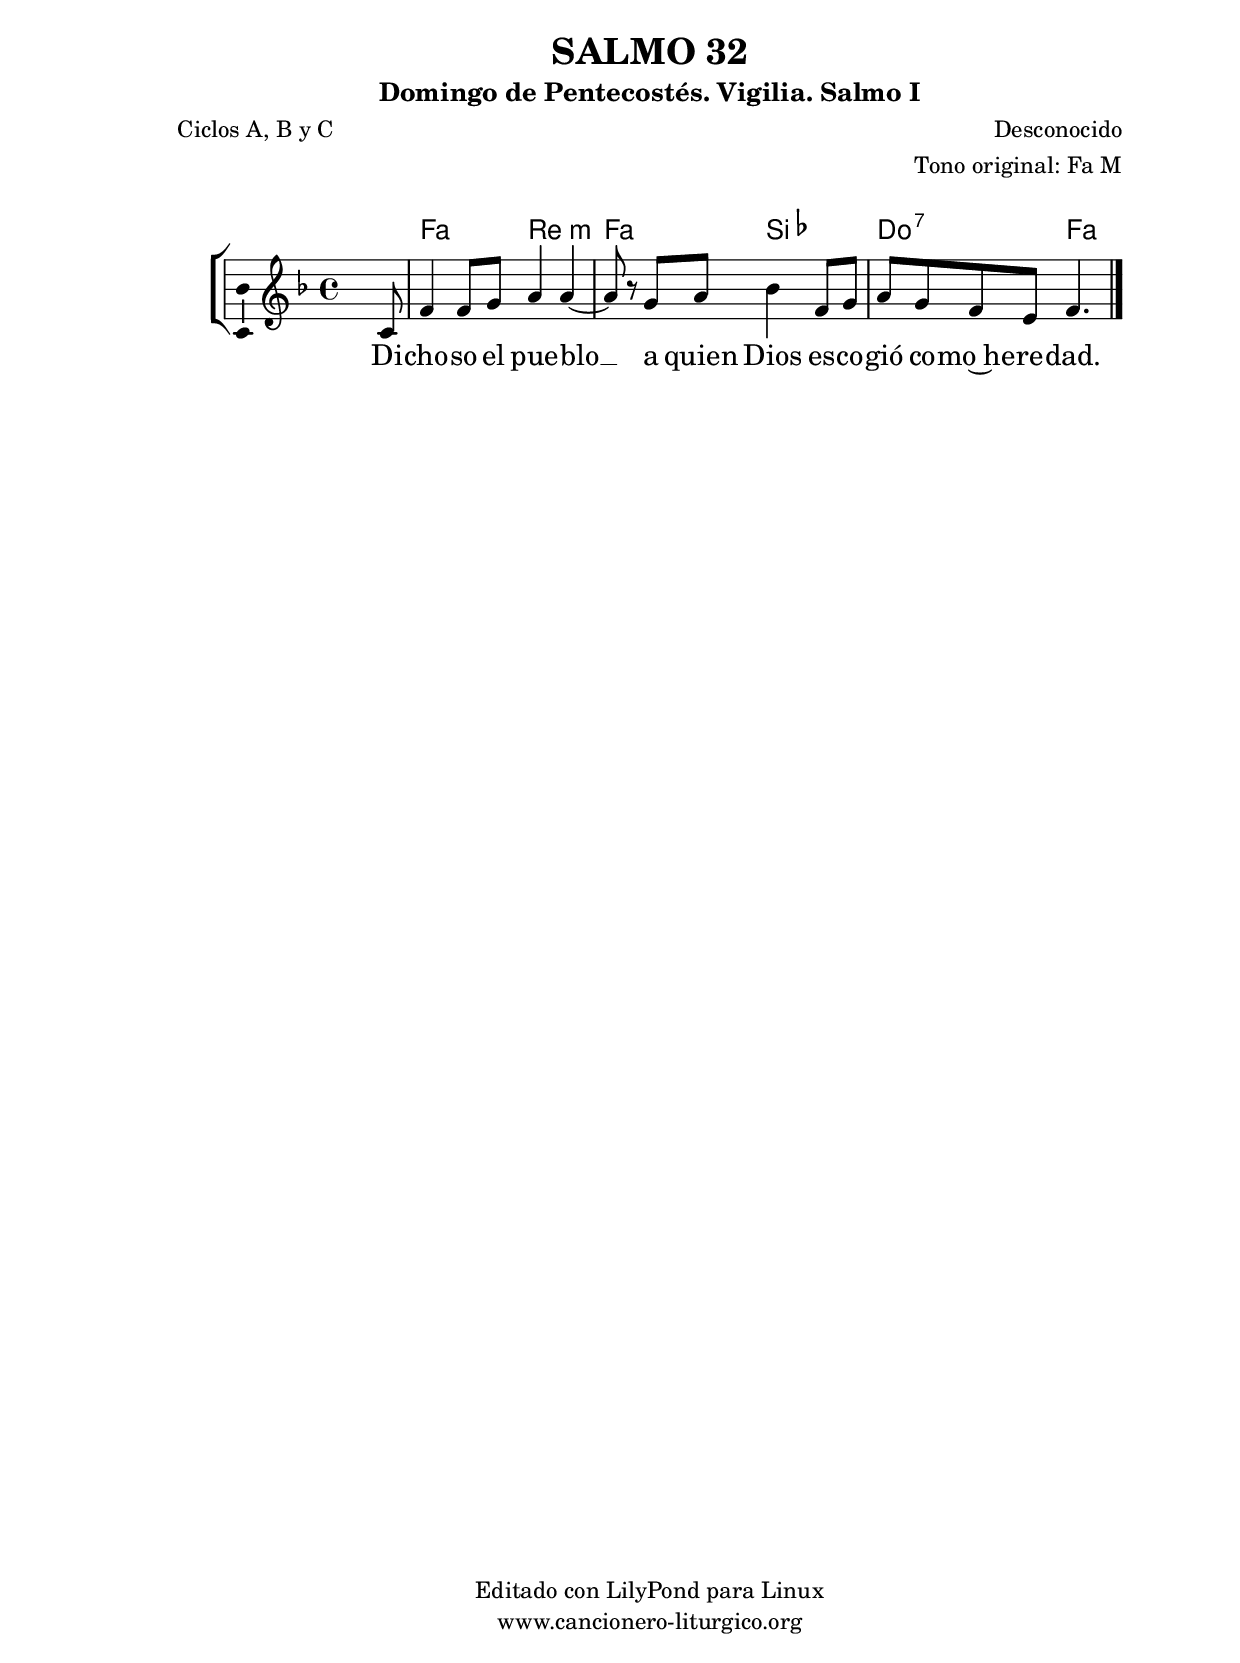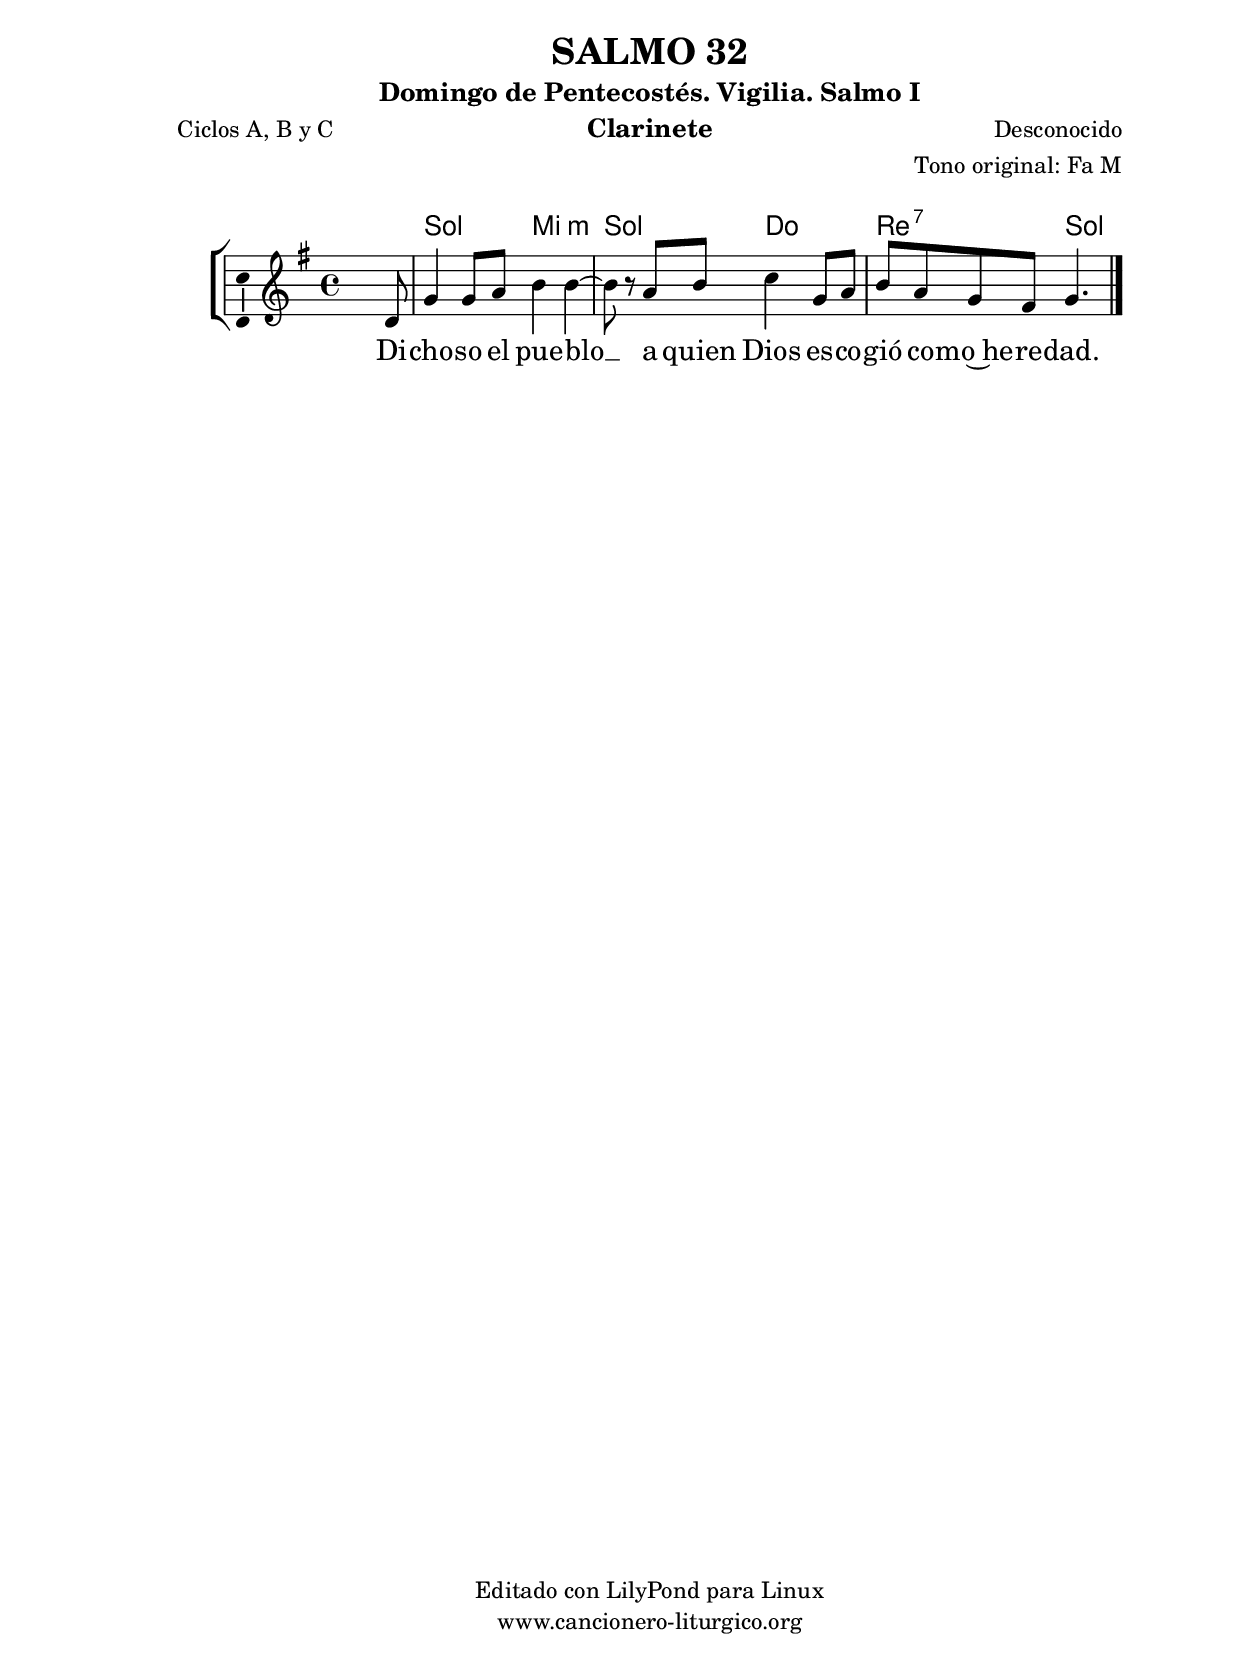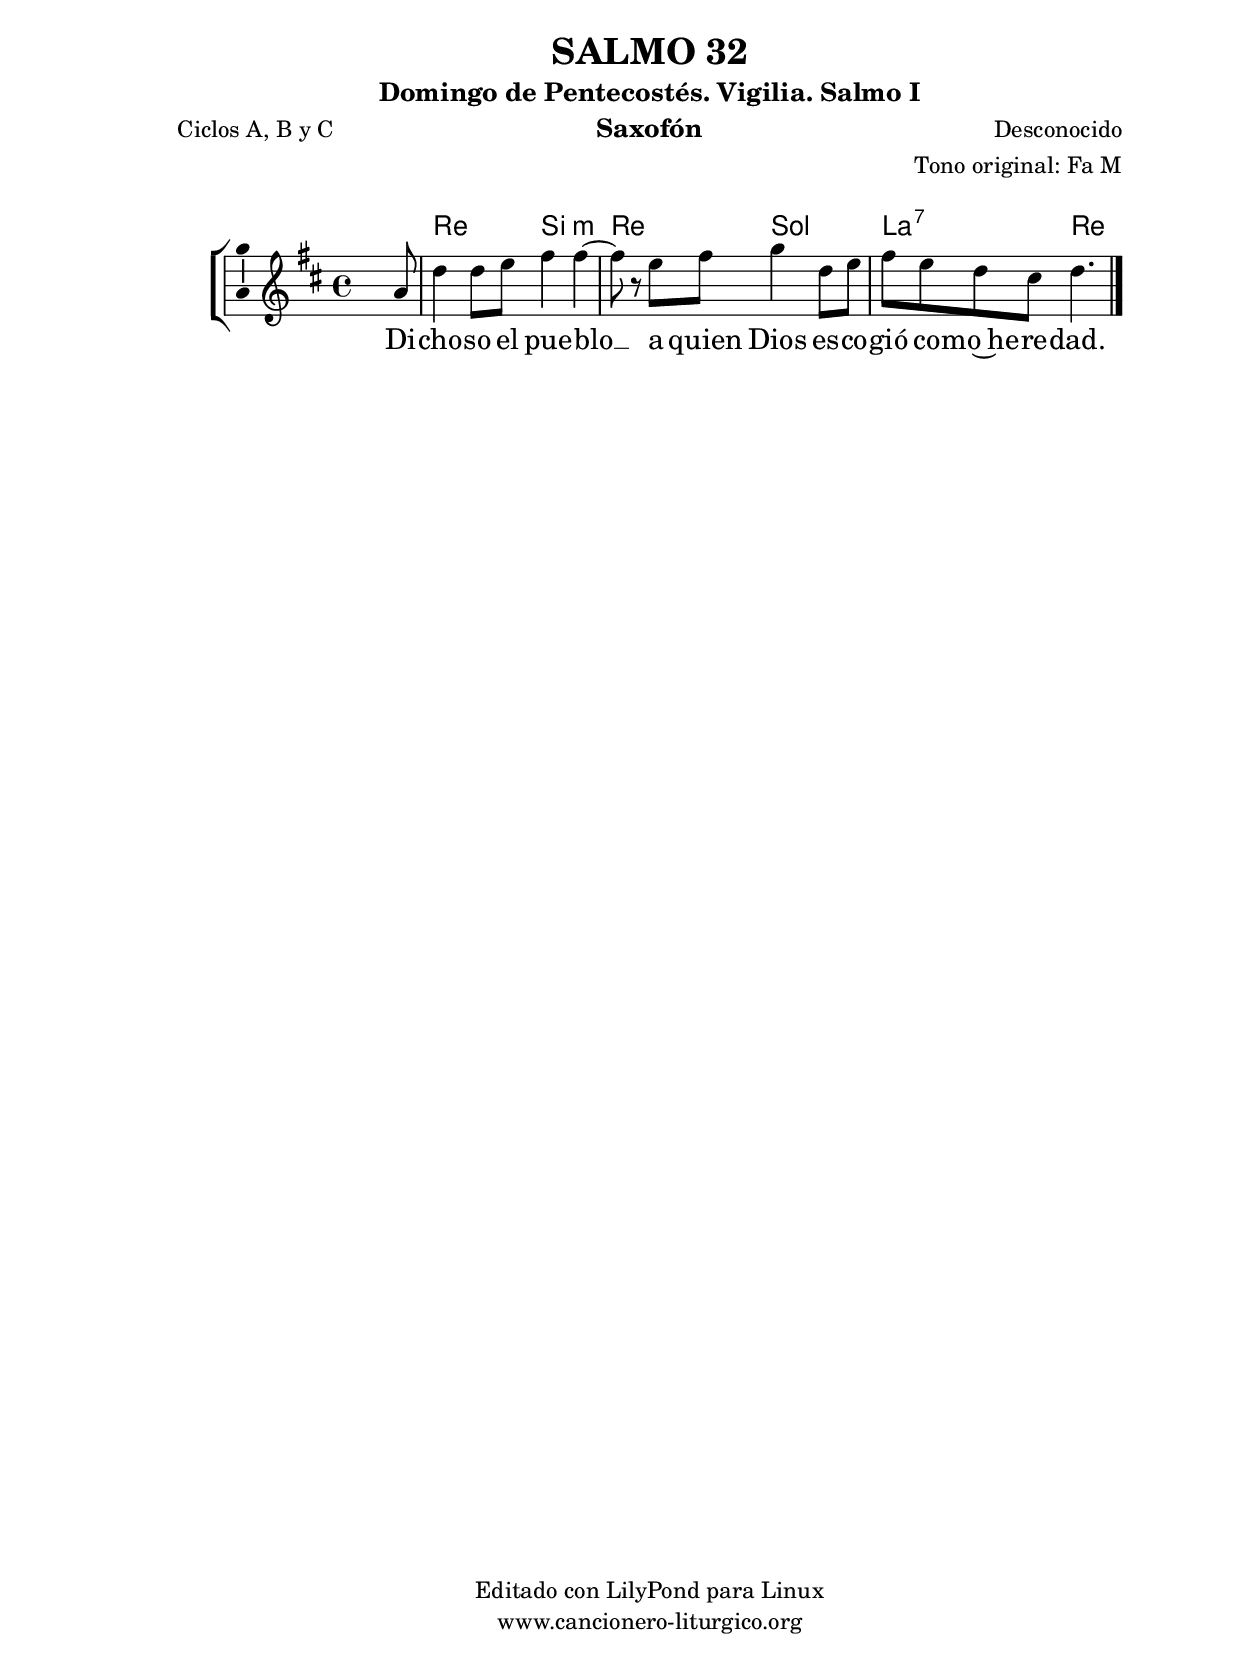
%
%para convertir .midi en .wav:
%timidity filename.midi -Ow -o finename.wav
%
%
%Para convertir de .wav a .mp3:
%lame -h -m j filename.wav
%
%
%para escuchar el midi:
%timidity nombrefichero.midi
%


%versión de lilypond para la que se ha escrito esta partitura:
\version "2.16.0"

	%Tamaño papel
	#(set-default-paper-size "a4")
	%Tamaño partitura
	#(set-global-staff-size 20)
	%No responde al pulsar sobre una nota
	#(ly:set-option 'point-and-click #f)

%parámetros del encabezamiento:
\header {
	title = "SALMO 32"
	subtitle = "Domingo de Pentecostés. Vigilia. Salmo I"
	composer = "Desconocido"
	poet = "Ciclos A, B y C"
	meter = ""
	arranger = "Tono original: Fa M"
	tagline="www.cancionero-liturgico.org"
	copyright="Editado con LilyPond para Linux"
	}

%parámetros asociados al papel:
\paper  {
	oddHeaderMarkup = \markup {\fill-line { \on-the-fly #not-first-page \fromproperty #'header:title \on-the-fly #not-first-page \fromproperty #'header:composer }}
	evenHeaderMarkup = \markup {\fill-line { \fromproperty #'header:composer \fromproperty #'header:title }}
	#(set-paper-size "a4")
	print-page-number = ##f
	first-page-number = 1
	print-first-page-number = ##f
%	head-separation = 3.0 \cm
	top-margin = 2.0 \cm
	bottom-margin = 0.5\cm
%%%	bottom-margin = -1.0\cm
	left-margin = 3.0 \cm
	line-width = 16.0 \cm 
	indent = 8\mm
	interscoreline = 2.\mm
	between-system-space = 15\mm
%	para que las partituras no llenen la hoja:
	ragged-bottom = ##t
%	idem para la última hoja:
	ragged-last-bottom = ##f
%	para que las partituras llenen el ancho del papel:
	ragged-last = ##f
	after-title-space = 2.5 \cm
%page-count=1
%system-count=8

	%Flexible Vertical Spacing
%	markup-markup-spacing =
%	#'((basic-distance . 15) (minimum-distance . 15) (padding . 3))
	markup-system-spacing =
	#'((basic-distance . 15) (minimum-distance . 15) (padding . 3))
	system-system-spacing =
	#'((basic-distance . 15) (minimum-distance . 15) (padding . 3))
	score-system-spacing =
	#'((basic-distance . 15) (minimum-distance . 15) (padding . 5))
%	top-system-spacing = % header
%	#'((basic-distance . 8) (minimum-distance . 0) (padding . 3))
%	top-markup-spacing =
%	#'((basic-distance . 20) (minimum-distance . 20) (padding . 3))
	last-bottom-spacing = % footer
	#'((basic-distance . 5) (minimum-distance . 5) (padding . 3))
%	score-markup-spacing =
%	#'((basic-distance . 16) (minimum-distance . 13) (padding . 3))

	}


%parámetros que afectan a toda la partitura:
global =  {
	%clave de sol (G):
	\clef G
	%armadura:
%	\transpose f a
	\key f \major
	\tempo 4=80
	\set Score.tempoHideNote = ##t
	}


acordes = {
	\italianChords
	\chordmode {
%	\transpose f a
{

s1
f2 d:m f bes c:7 f

	}
	}
}

melodia = 
%	\transpose f a
{
	\relative c'{

\time 4/4
s2 s4 s8 c8
f4 f8 g a4 a~
a8 r8 g8 a bes4 f8 g
a8 g f e f4. s8

	\bar "|."
	}
	}


texto = \lyricmode {
Di -- cho -- so el pue -- blo __
a quien Dios es -- co -- gió co -- mo~he -- re -- dad.
	}


acordesStaff = \context ChordNames = acordesStaff <<
	\set chordChanges = ##t
	\acordes
	>>


vozStaff = \context Voice = vozStaff
\with {\consists "Ambitus_engraver"}
<<
%	\set Staff.instrumentName = ""
%	\set Staff.shortInstrumentName = ""
%	\set Staff.midiInstrument = #"clarinet"
%	\set Staff.midiInstrument = #"cello"
%	\set Staff.midiInstrument = #"flute"
	\set Staff.midiInstrument = #"electric guitar (jazz)"
%	\set Staff.midiInstrument = #"english horn"
%	\set Staff.midiInstrument = #"violin"
%	\set Staff.midiInstrument = #"glockenspiel"
	\set Staff.midiMinimumVolume = #0.7
	\set Staff.midiMaximumVolume = #0.9
	\global
	\melodia
	>>


textoStaff = \context Lyrics = textoStaff <<
	\lyricsto vozStaff \texto
	>>

\book {
	\score {
		\context ChoirStaff {
			\override StaffGroup.SystemStartBracket #'collapse-height = #1
			\override Score.SystemStartBar #'collapse-height = #1
			<<
			\acordesStaff
			\vozStaff
			\textoStaff
			>>
			}
		\layout {
	    		\context {
				\Lyrics
				\override LyricText #'font-size = #2
				}
	   		 \context {
				\Score
				%fontSize = #3
				\override StaffSymbol #'staff-space = #(magstep +3)
				%\override Beam #'thickness = #0.55
				%\override SpacingSpanner #'spacing-increment = #1.0
				%\override Slur #'height-limit = #1.5
				}
			}
		}
	\score {
		\unfoldRepeats
		\context ChoirStaff {
			<<
			\acordesStaff
			\vozStaff
			>>
			}
		\midi {
	  		\context {
	  			\Score
				tempoWholesPerMinute = #(ly:make-moment 70 4)
				}
			}
		}
	}

%Partitura para clarinete
#(define output-suffix "C")
\book {
	\header{
		instrument = "Clarinete"
		}
	\score {
		\context ChoirStaff {
			\override StaffGroup.SystemStartBracket #'collapse-height = #1
			\override Score.SystemStartBar #'collapse-height = #1
\transpose c d
			<<
			\acordesStaff
			\vozStaff
			\textoStaff
			>>
			}
		\layout {
	    		\context {
				\Lyrics
				\override LyricText #'font-size = #2
				}
	   		 \context {
				\Score
				%fontSize = #3
				\override StaffSymbol #'staff-space = #(magstep +3)
				%\override Beam #'thickness = #0.55
				%\override SpacingSpanner #'spacing-increment = #1.0
				%\override Slur #'height-limit = #1.5
				}
			}
		}
	}

%Partitura para saxofón
#(define output-suffix "S")
\book {
	\header{
		instrument = "Saxofón"
		}
	\score {
		\context ChoirStaff {
			\override StaffGroup.SystemStartBracket #'collapse-height = #1
			\override Score.SystemStartBar #'collapse-height = #1
\transpose c a
			<<
			\acordesStaff
			\vozStaff
			\textoStaff
			>>
			}
		\layout {
	    		\context {
				\Lyrics
				\override LyricText #'font-size = #2
				}
	   		 \context {
				\Score
				%fontSize = #3
				\override StaffSymbol #'staff-space = #(magstep +3)
				%\override Beam #'thickness = #0.55
				%\override SpacingSpanner #'spacing-increment = #1.0
				%\override Slur #'height-limit = #1.5
				}
			}
		}
	}

